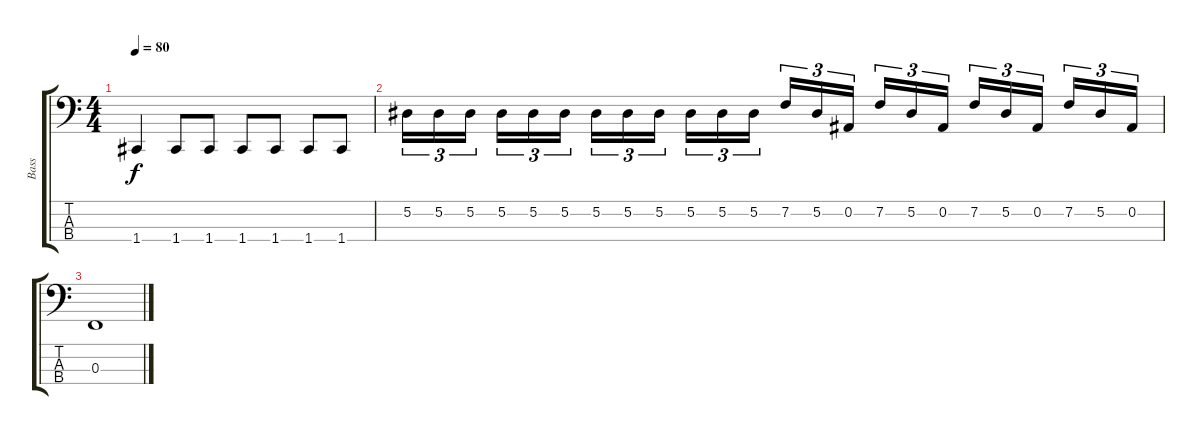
\track ("Bass" "Bass") {instrument electricbasspick}
\staff {score tabs}
\tuning (Eb2 Bb1 F1 C1) {hide}
\ts (4 4)
\tempo 230
\tempo 80
\clef f4
\ks c
1.4.4{dy f} 1.4.8 1.4.8 1.4.8 1.4.8 1.4.8 1.4.8 |
5.2.16{tu (3 2)} 5.2.16{tu (3 2)} 5.2.16{tu (3 2) beam splitsecondary} 5.2.16{tu (3 2)} 5.2.16{tu (3 2)} 5.2.16{tu (3 2)} 5.2.16{tu (3 2)} 5.2.16{tu (3 2)} 5.2.16{tu (3 2) beam splitsecondary} 5.2.16{tu (3 2)} 5.2.16{tu (3 2)} 5.2.16{tu (3 2)} 7.2.16{tu (3 2)} 5.2.16{tu (3 2)} 0.2.16{tu (3 2) beam splitsecondary} 7.2.16{tu (3 2)} 5.2.16{tu (3 2)} 0.2.16{tu (3 2)} 7.2.16{tu (3 2)} 5.2.16{tu (3 2)} 0.2.16{tu (3 2) beam splitsecondary} 7.2.16{tu (3 2)} 5.2.16{tu (3 2)} 0.2.16{tu (3 2)} |
0.3.1
